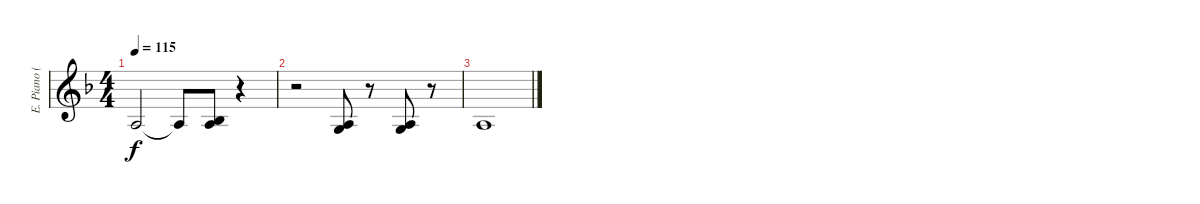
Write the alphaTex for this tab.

\track ("E. Piano (Left)" "E. Piano (") {instrument electricpiano1}
\staff {score}
\tuning (E5 B4 G4 D4 A3 E3) {hide}
\ts (4 4)
\tempo 115
\clef g2
\ks f
0.5{t}.2{dy f} 0.5{t}.8 (0.5 6.6).8 r.4 |
r.2 (0.5 3.6).8 r.8 (0.5 3.6).8 r.8 |
0.5.1
